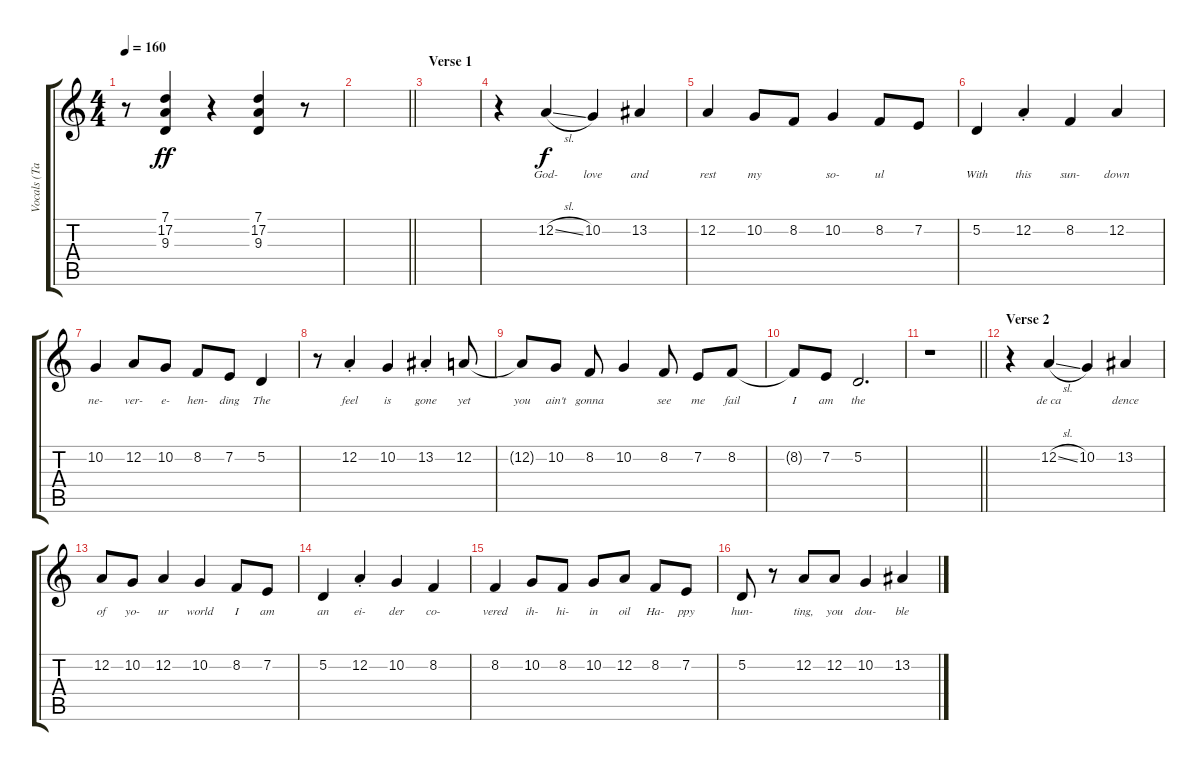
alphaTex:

\track ("Vocals (Tarja & Marco)" "Vocals (Ta") {instrument lead6voice}
\staff {score tabs}
\tuning (D4 A3 F3 C3 G2 D2) {hide}
\ts (4 4)
\tempo 160
\clef g2
\ks c
r.8{dy ff} (7.1 17.2 9.3).4 r.4 (7.1 17.2 9.3).4 r.8 |
\barLineRight lightlight
|
\section ("" "Verse 1")
|
r.4{volume 9} 12.2{sl}.4{lyrics (0 "God-") lyrics (1 "") lyrics (2 "") lyrics (3 "") lyrics (4 "") dy f} 10.2.4{lyrics (0 "love") lyrics (1 "") lyrics (2 "") lyrics (3 "") lyrics (4 "")} 13.2.4{lyrics (0 "and") lyrics (1 "") lyrics (2 "") lyrics (3 "") lyrics (4 "")} |
12.2.4{lyrics (0 "rest") lyrics (1 "") lyrics (2 "") lyrics (3 "") lyrics (4 "")} 10.2.8{lyrics (0 "my") lyrics (1 "") lyrics (2 "") lyrics (3 "") lyrics (4 "")} 8.2.8{lyrics (0 "") lyrics (1 "") lyrics (2 "") lyrics (3 "") lyrics (4 "")} 10.2.4{lyrics (0 "so-") lyrics (1 "") lyrics (2 "") lyrics (3 "") lyrics (4 "")} 8.2.8{lyrics (0 "ul") lyrics (1 "") lyrics (2 "") lyrics (3 "") lyrics (4 "")} 7.2.8{lyrics (0 "") lyrics (1 "") lyrics (2 "") lyrics (3 "") lyrics (4 "")} |
5.2.4{lyrics (0 "With") lyrics (1 "") lyrics (2 "") lyrics (3 "") lyrics (4 "")} 12.2{st}.4{lyrics (0 "this") lyrics (1 "") lyrics (2 "") lyrics (3 "") lyrics (4 "")} 8.2.4{lyrics (0 "sun-") lyrics (1 "") lyrics (2 "") lyrics (3 "") lyrics (4 "")} 12.2.4{lyrics (0 "down") lyrics (1 "") lyrics (2 "") lyrics (3 "") lyrics (4 "")} |
10.2.4{lyrics (0 "ne-") lyrics (1 "") lyrics (2 "") lyrics (3 "") lyrics (4 "")} 12.2.8{lyrics (0 "ver-") lyrics (1 "") lyrics (2 "") lyrics (3 "") lyrics (4 "")} 10.2.8{lyrics (0 "e-") lyrics (1 "") lyrics (2 "") lyrics (3 "") lyrics (4 "")} 8.2.8{lyrics (0 "hen-") lyrics (1 "") lyrics (2 "") lyrics (3 "") lyrics (4 "")} 7.2.8{lyrics (0 "ding") lyrics (1 "") lyrics (2 "") lyrics (3 "") lyrics (4 "")} 5.2.4{lyrics (0 "The") lyrics (1 "") lyrics (2 "") lyrics (3 "") lyrics (4 "")} |
r.8 12.2{st}.4{lyrics (0 "feel") lyrics (1 "") lyrics (2 "") lyrics (3 "") lyrics (4 "")} 10.2.4{lyrics (0 "is") lyrics (1 "") lyrics (2 "") lyrics (3 "") lyrics (4 "")} 13.2{st}.4{lyrics (0 "gone") lyrics (1 "") lyrics (2 "") lyrics (3 "") lyrics (4 "")} 12.2.8{lyrics (0 "yet") lyrics (1 "") lyrics (2 "") lyrics (3 "") lyrics (4 "")} |
12.2{t}.8{lyrics (0 "you") lyrics (1 "") lyrics (2 "") lyrics (3 "") lyrics (4 "")} 10.2.8{lyrics (0 "ain't") lyrics (1 "") lyrics (2 "") lyrics (3 "") lyrics (4 "")} 8.2.8{lyrics (0 "gonna") lyrics (1 "") lyrics (2 "") lyrics (3 "") lyrics (4 "")} 10.2.4{lyrics (0 "") lyrics (1 "") lyrics (2 "") lyrics (3 "") lyrics (4 "")} 8.2.8{lyrics (0 "see") lyrics (1 "") lyrics (2 "") lyrics (3 "") lyrics (4 "")} 7.2.8{lyrics (0 "me") lyrics (1 "") lyrics (2 "") lyrics (3 "") lyrics (4 "")} 8.2.8{lyrics (0 "fail") lyrics (1 "") lyrics (2 "") lyrics (3 "") lyrics (4 "")} |
8.2{t}.8{lyrics (0 "I") lyrics (1 "") lyrics (2 "") lyrics (3 "") lyrics (4 "")} 7.2.8{lyrics (0 "am") lyrics (1 "") lyrics (2 "") lyrics (3 "") lyrics (4 "")} 5.2.2{d lyrics (0 "the") lyrics (1 "") lyrics (2 "") lyrics (3 "") lyrics (4 "")} |
\barLineRight lightlight
r.1 |
\section ("" "Verse 2")
r.4 12.2{sl}.4{lyrics (0 "de ca") lyrics (1 "") lyrics (2 "") lyrics (3 "") lyrics (4 "")} 10.2.4{lyrics (0 "") lyrics (1 "") lyrics (2 "") lyrics (3 "") lyrics (4 "")} 13.2.4{lyrics (0 "dence") lyrics (1 "") lyrics (2 "") lyrics (3 "") lyrics (4 "")} |
12.2.8{lyrics (0 "of") lyrics (1 "") lyrics (2 "") lyrics (3 "") lyrics (4 "")} 10.2.8{lyrics (0 "yo-") lyrics (1 "") lyrics (2 "") lyrics (3 "") lyrics (4 "")} 12.2.4{lyrics (0 "ur") lyrics (1 "") lyrics (2 "") lyrics (3 "") lyrics (4 "")} 10.2.4{lyrics (0 "world") lyrics (1 "") lyrics (2 "") lyrics (3 "") lyrics (4 "")} 8.2.8{lyrics (0 "I") lyrics (1 "") lyrics (2 "") lyrics (3 "") lyrics (4 "")} 7.2.8{lyrics (0 "am") lyrics (1 "") lyrics (2 "") lyrics (3 "") lyrics (4 "")} |
5.2.4{lyrics (0 "an") lyrics (1 "") lyrics (2 "") lyrics (3 "") lyrics (4 "")} 12.2{st}.4{lyrics (0 "ei-") lyrics (1 "") lyrics (2 "") lyrics (3 "") lyrics (4 "")} 10.2.4{lyrics (0 "der") lyrics (1 "") lyrics (2 "") lyrics (3 "") lyrics (4 "")} 8.2.4{lyrics (0 "co-") lyrics (1 "") lyrics (2 "") lyrics (3 "") lyrics (4 "")} |
8.2.4{lyrics (0 "vered") lyrics (1 "") lyrics (2 "") lyrics (3 "") lyrics (4 "")} 10.2.8{lyrics (0 "ih-") lyrics (1 "") lyrics (2 "") lyrics (3 "") lyrics (4 "")} 8.2.8{lyrics (0 "hi-") lyrics (1 "") lyrics (2 "") lyrics (3 "") lyrics (4 "")} 10.2.8{lyrics (0 "in") lyrics (1 "") lyrics (2 "") lyrics (3 "") lyrics (4 "")} 12.2.8{lyrics (0 "oil") lyrics (1 "") lyrics (2 "") lyrics (3 "") lyrics (4 "")} 8.2.8{lyrics (0 "Ha-") lyrics (1 "") lyrics (2 "") lyrics (3 "") lyrics (4 "")} 7.2.8{lyrics (0 "ppy") lyrics (1 "") lyrics (2 "") lyrics (3 "") lyrics (4 "")} |
5.2.8{lyrics (0 "hun-") lyrics (1 "") lyrics (2 "") lyrics (3 "") lyrics (4 "")} r.8 12.2.8{lyrics (0 "ting,") lyrics (1 "") lyrics (2 "") lyrics (3 "") lyrics (4 "")} 12.2.8{lyrics (0 "you") lyrics (1 "") lyrics (2 "") lyrics (3 "") lyrics (4 "")} 10.2.4{lyrics (0 "dou-") lyrics (1 "") lyrics (2 "") lyrics (3 "") lyrics (4 "")} 13.2.4{lyrics (0 "ble") lyrics (1 "") lyrics (2 "") lyrics (3 "") lyrics (4 "")}
